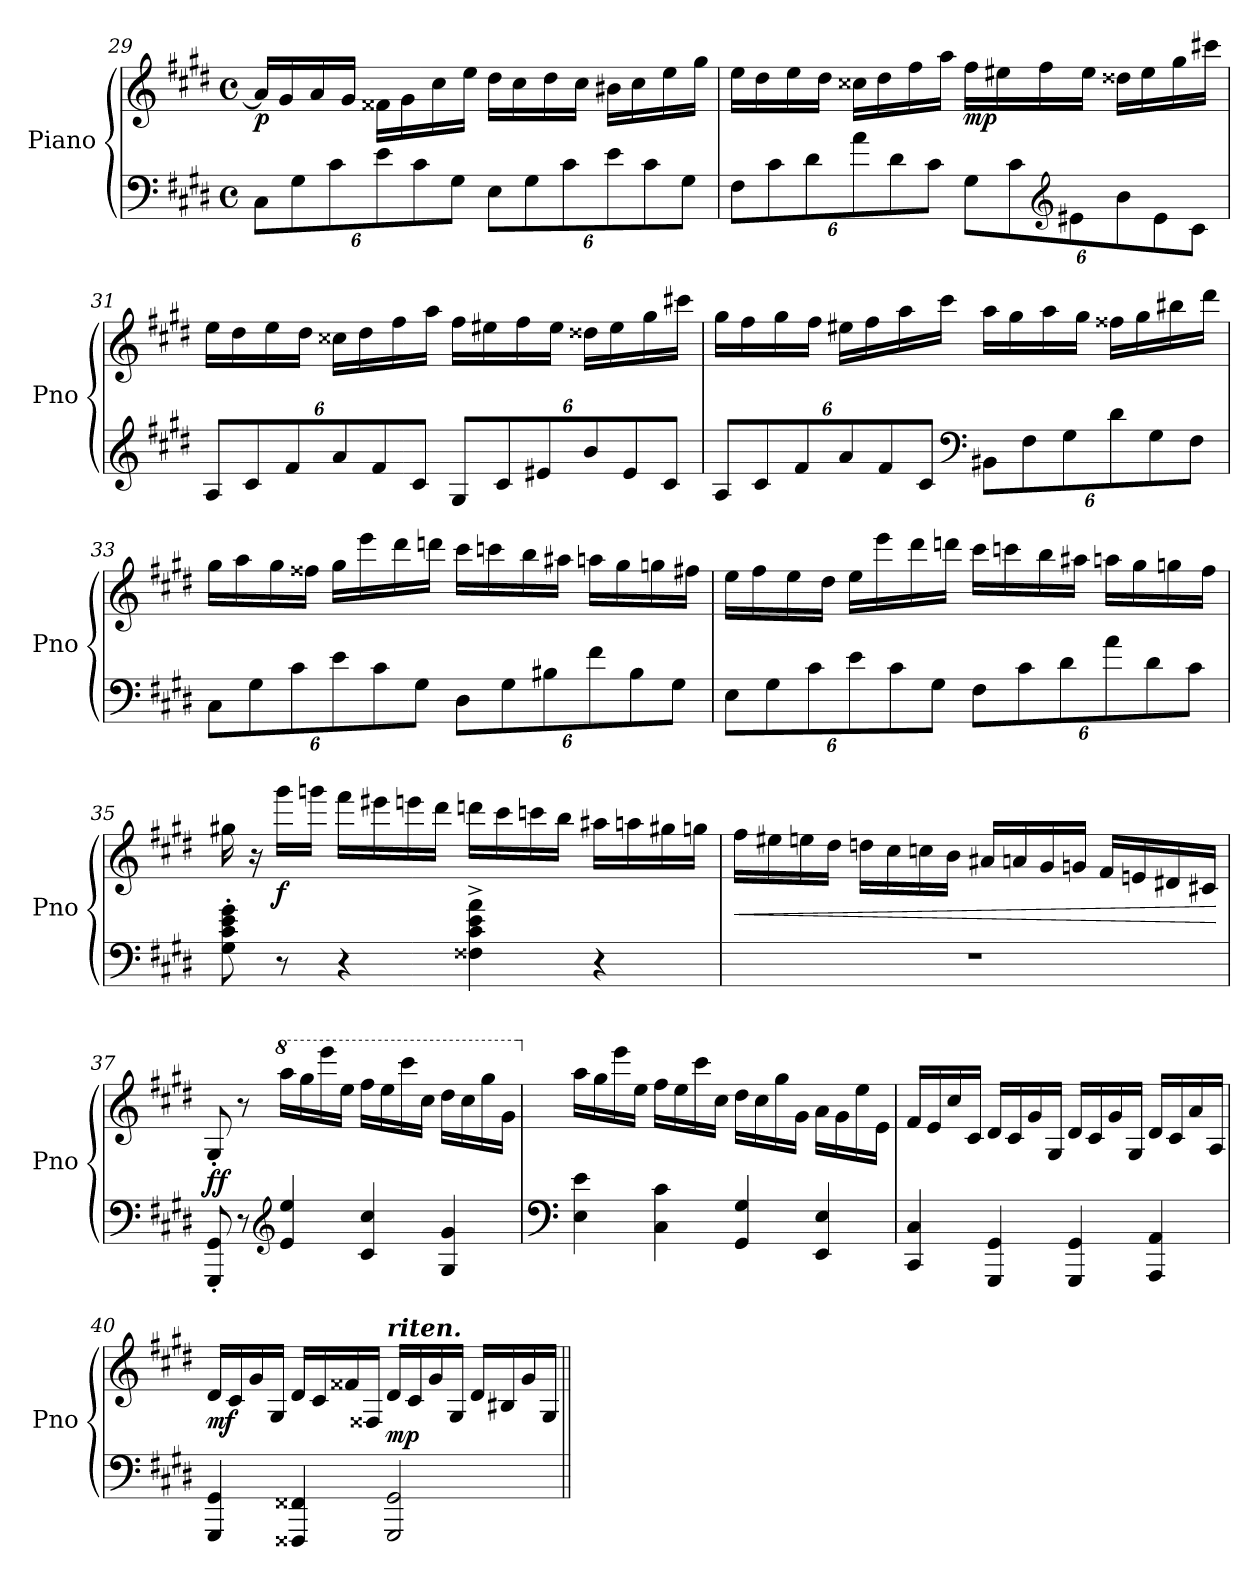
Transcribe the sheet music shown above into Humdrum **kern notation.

**kern	**kern	**dynam
*part1	*part1	*part1
*staff2	*staff1	*staff1/2
*I"Piano	*	*
*I'Pno	*	*
!!LO:LB:g=z
*clefF4	*clefG2	*
*k[f#c#g#d#]	*k[f#c#g#d#]	*
*M4/4	*M4/4	*
*met(c)	*met(c)	*
*Xbrackettup	*	*
=29	=29	=29
!	!	!LO:DY:b
12C#\L	16a/LL]	p
.	16g#/	.
12G#\	.	.
.	16a/	.
12c#\	.	.
.	16g#/JJ	.
12e\	16f##X\LL	.
.	16g#\	.
12c#\	.	.
.	16cc#\	.
12G#\J	.	.
.	16ee\JJ	.
!	!	!LO:DY:b
12E\L	16dd#\LL	other-dynamics
.	16cc#\	.
12G#\	.	.
.	16dd#\	.
12c#\	.	.
.	16cc#\JJ	.
12e\	16b#X\LL	.
.	16cc#\	.
12c#\	.	.
.	16ee\	.
12G#\J	.	.
.	16gg#\JJ	.
!!LO:PB:g=z
=30	=30	=30
12F#\L	16ee\LL	.
.	16dd#\	.
12c#\	.	.
.	16ee\	.
12d#\	.	.
.	16dd#\JJ	.
12a\	16cc##X\LL	.
.	16dd#\	.
12d#\	.	.
.	16ff#\	.
12c#\J	.	.
.	16aa\JJ	.
!	!	!LO:DY:b
12G#\L	16ff#\LL	mp
.	16ee#X\	.
12c#\	.	.
.	16ff#\	.
*clefG2	*	*
12e#X\	.	.
.	16ee#\JJ	.
12b\	16dd##X\LL	.
.	16ee#\	.
12e#\	.	.
.	16gg#\	.
12c#\J	.	.
.	16ccc#X\JJ	.
!!LO:LB:g=z
=31	=31	=31
12A/L	16ee\LL	.
.	16dd#\	.
12c#/	.	.
.	16ee\	.
12f#/	.	.
.	16dd#\JJ	.
12a/	16cc##X\LL	.
.	16dd#\	.
12f#/	.	.
.	16ff#\	.
12c#/J	.	.
.	16aa\JJ	.
12G#/L	16ff#\LL	.
.	16ee#X\	.
12c#/	.	.
.	16ff#\	.
12e#X/	.	.
.	16ee#\JJ	.
12b/	16dd##X\LL	.
.	16ee#\	.
12e#/	.	.
.	16gg#\	.
12c#/J	.	.
.	16ccc#X\JJ	.
!!LO:LB:g=z
=32	=32	=32
!	!	!LO:DY:b
!	!	!LO:DY:n=1:b
12A/L	16gg#\LL	mf other-dynamics
.	16ff#\	.
12c#/	.	.
.	16gg#\	.
12f#/	.	.
.	16ff#\JJ	.
12a/	16ee#X\LL	.
.	16ff#\	.
12f#/	.	.
.	16aa\	.
12c#/J	.	.
.	16ccc#\JJ	.
*clefF4	*	*
12BB#X\L	16aa\LL	.
.	16gg#\	.
12F#\	.	.
.	16aa\	.
12G#\	.	.
.	16gg#\JJ	.
12d#\	16ff##X\LL	.
.	16gg#\	.
12G#\	.	.
.	16bb#X\	.
12F#\J	.	.
.	16ddd#\JJ	.
!!LO:LB:g=z
=33	=33	=33
12C#\L	16gg#\LL	.
.	16aa\	.
12G#\	.	.
.	16gg#\	.
12c#\	.	.
.	16ff##X\JJ	.
12e\	16gg#\LL	.
.	16eee\	.
12c#\	.	.
.	16ddd#\	.
12G#\J	.	.
.	16dddn\JJ	.
12D#\L	16ccc#\LL	.
.	16cccn\	.
12G#\	.	.
.	16bb\	.
12B#X\	.	.
.	16aa#X\JJ	.
12f#\	16aan\LL	.
.	16gg#\	.
12B#\	.	.
.	16ggn\	.
12G#\J	.	.
.	16ff#X\JJ	.
!!LO:LB:g=z
=34	=34	=34
12E\L	16ee\LL	.
.	16ff#\	.
12G#\	.	.
.	16ee\	.
12c#\	.	.
.	16dd#\JJ	.
12e\	16ee\LL	.
.	16eee\	.
12c#\	.	.
.	16ddd#\	.
12G#\J	.	.
.	16dddn\JJ	.
12F#\L	16ccc#\LL	.
.	16cccn\	.
12c#\	.	.
.	16bb\	.
12d#\	.	.
.	16aa#X\JJ	.
12a\	16aan\LL	.
.	16gg#\	.
12d#\	.	.
.	16ggn\	.
12c#\J	.	.
.	16ff#\JJ	.
!!LO:LB:g=z
=35	=35	=35
8G#\' 8c#\' 8e\' 8g#\'	16gg#X\	.
.	16r	.
!	!	!LO:DY:b
8r	16ggg#\LL	f
.	16gggn\JJ	.
4r	16fff#\LL	.
.	16eee#X\	.
.	16eeen\	.
.	16ddd#\JJ	.
4F##X\^ 4c#\^ 4e\^ 4a\^	16dddn\LL	.
.	16ccc#\	.
.	16cccn\	.
.	16bb\JJ	.
4r	16aa#X\LL	.
.	16aan\	.
.	16gg#X\	.
.	16ggn\JJ	.
!!LO:PB:g=z
=36	=36	=36
!	!	!LO:HP:b
1r	16ff#\LL	<
.	16ee#X\	.
.	16een\	.
.	16dd#\JJ	.
.	16ddn\LL	.
.	16cc#\	.
.	16ccn\	.
.	16b\JJ	.
.	16a#X/LL	.
.	16an/	.
.	16g#/	.
.	16gn/JJ	.
.	16f#/LL	.
.	16en/	.
.	16d#X/	.
.	16c#X/JJ	.
.	.	[
=37	=37	=37
!	!	!LO:DY:b
8GGG#/' 8GG#/'	8G#'/	ff
8r	8r	.
*clefG2	*	*
*	*8va	*
4e/ 4ee/	16aaa\LL	.
.	16ggg#\	.
.	16eeee\	.
.	16eee\JJ	.
4c#/ 4cc#/	16fff#\LL	.
.	16eee\	.
.	16cccc#\	.
.	16ccc#\JJ	.
4G#/ 4g#/	16ddd#\LL	.
.	16ccc#\	.
.	16ggg#\	.
.	16gg#\JJ	.
!!LO:LB:g=z
=38	=38	=38
*clefF4	*	*
*	*X8va	*
4E\ 4e\	16aa\LL	.
.	16gg#\	.
.	16eee\	.
.	16ee\JJ	.
4C#\ 4c#\	16ff#\LL	.
.	16ee\	.
.	16ccc#\	.
.	16cc#\JJ	.
4GG#/ 4G#/	16dd#\LL	.
.	16cc#\	.
.	16gg#\	.
.	16g#\JJ	.
4EE/ 4E/	16a\LL	.
.	16g#\	.
.	16ee\	.
.	16e\JJ	.
=39	=39	=39
4CC#/ 4C#/	16f#/LL	.
.	16e/	.
.	16cc#/	.
.	16c#/JJ	.
4GGG#/ 4GG#/	16d#/LL	.
.	16c#/	.
.	16g#/	.
.	16G#/JJ	.
4GGG#/ 4GG#/	16d#/LL	.
.	16c#/	.
.	16g#/	.
.	16G#/JJ	.
4AAA/ 4AA/	16d#/LL	.
.	16c#/	.
.	16a/	.
.	16A/JJ	.
!!LO:LB:g=z
=40	=40	=40
!	!	!LO:DY:b
4GGG#/ 4GG#/	16d#/LL	mf
.	16c#/	.
.	16g#/	.
.	16G#/JJ	.
4FFF##X/ 4FF##X/	16d#/LL	.
.	16c#/	.
.	16f##X/	.
.	16F##X/JJ	.
!	!LO:TX:a:Bi:t=riten.	!
!	!	!LO:DY:b
2GGG#/ 2GG#/	16d#/LL	mp
.	16c#/	.
.	16g#/	.
.	16G#/JJ	.
.	16d#/LL	.
.	16B#X/	.
.	16g#/	.
.	16G#/JJ	.
=||	=||	=||
*-	*-	*-
